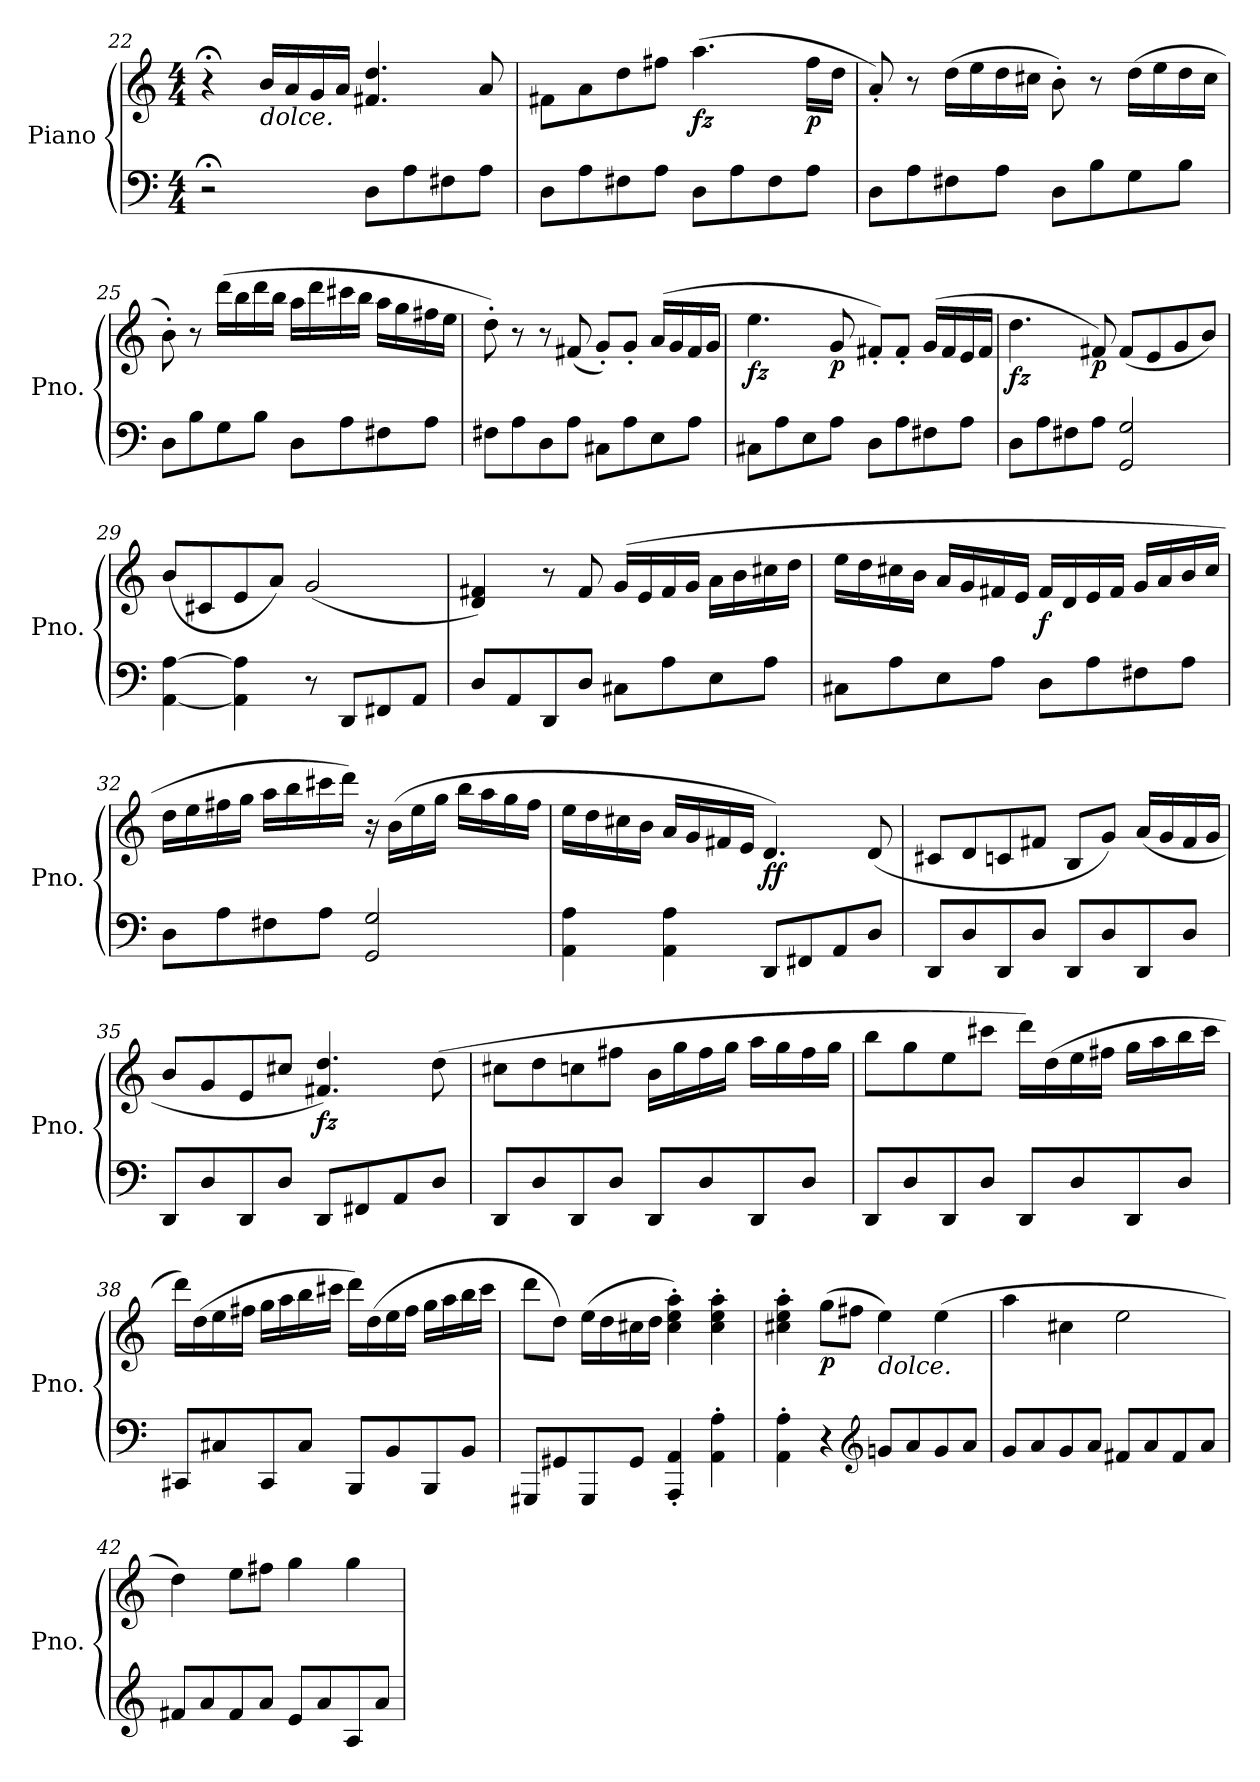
**kern	**kern	**dynam
*part1	*part1	*part1
*staff2	*staff1	*staff1/2
*I"Piano	*	*
*I'Pno.	*	*
!!LO:LB:g=z
*clefF4	*clefG2	*
*k[]	*k[]	*
*M4/4	*M4/4	*
=22	=22	=22
2r;<	4r;<	.
!	!LO:TX:b:i:t=dolce.	!
.	(>16b/LL	.
.	16a/	.
.	16g/	.
.	16a/JJ	.
8D\L	4.f#X/ 4.dd/	.
8A\	.	.
8F#X\	.	.
8A\J	8a/	.
=23	=23	=23
8D\L	8f#X\L	.
8A\	8a\	.
8F#X\	8dd\	.
8A\J	8ff#X\J	.
!	!	!LO:DY:b
8D\L	(4.aa\	fz
8A\	.	.
8F#\	.	.
!	!	!LO:DY:b
8A\J	16ff#\LL	p
.	16dd\JJ	.
=24	=24	=24
8D\L	8a'/)	.
8A\	8r	.
8F#X\	(>16dd\LL	.
.	16ee\	.
8A\J	16dd\	.
.	16cc#X\JJ	.
8D\L	8b'\)	.
8B\	8r	.
8G\	(>16dd\LL	.
.	16ee\	.
8B\J	16dd\	.
.	16cc#\JJ	.
!!LO:LB:g=z
=25	=25	=25
8D\L	8b'\)	.
8B\	8r	.
8G\	(>16ddd\LL	.
.	16bb\	.
8B\J	16ddd\	.
.	16bb\JJ	.
8D\L	16aa\LL	.
.	16ddd\	.
8A\	16ccc#X\	.
.	16bb\JJ	.
8F#X\	16aa\LL	.
.	16gg\	.
8A\J	16ff#X\	.
.	16ee\JJ	.
=26	=26	=26
8F#X<\L	8dd'\)	.
8A\	8r	.
8D<\	8r	.
8A\J	(<8f#X/	.
8C#X\L	8g'/L)	.
8A\	8g'/J	.
8E\	(<16a/LL	.
.	16g/	.
8A\J	16f#/	.
.	16g/JJ	.
=27	=27	=27
!	!	!LO:DY:b
8C#X\L	4.ee\	fz
8A\	.	.
8E\	.	.
!	!	!LO:DY:b
8A\J	8g/	p
8D<\L	8f#X'/L)	.
8A\	8f#'/J	.
8F#X\	(<16g/LL	.
.	16f#/	.
8A\J	16e/	.
.	16f#/JJ	.
!!LO:LB:g=z
=28	=28	=28
!	!	!LO:DY:b
8D\L	4.dd\	fz
8A\	.	.
8F#X\	.	.
!	!	!LO:DY:b
8A\J	8f#X/)	p
2GG/ 2G/	(<8f#/L	.
.	8e/	.
.	8g/	.
.	8b/J)	.
=29	=29	=29
[4AA\ [4A\	(<8b/L	.
.	8c#X/	.
4AA\] 4A\]	8e/	.
.	8a/J)	.
8r	(<2g/	.
8DD/L	.	.
8FF#X/	.	.
8AA/J	.	.
=30	=30	=30
8D/L	4d/ 4f#X/)	.
8AA/	.	.
8DD/	8r	.
8D/J	8f#/	.
8C#X<\L	(>16g/LL	.
.	16e/	.
8A\	16f#/	.
.	16g/JJ	.
8E\	16a\LL	.
.	16b\	.
8A\J	16cc#X\	.
.	16dd\JJ	.
!!LO:LB:g=z
=31	=31	=31
8C#X\L	16ee\LL	.
.	16dd\	.
8A\	16cc#X\	.
.	16b\JJ	.
8E\	16a/LL	.
.	16g/	.
8A\J	16f#X/	.
.	16e/JJ	.
!	!	!LO:DY:b
8D<\L	16f#/LL	f
.	16d/	.
8A\	16e/	.
.	16f#/JJ	.
8F#X\	16g/LL	.
.	16a/	.
8A\J	16b/	.
.	16cc#/JJ	.
=32	=32	=32
8D\L	16dd\LL	.
.	16ee\	.
8A\	16ff#X\	.
.	16gg\JJ	.
8F#X\	16aa\LL	.
.	16bb\	.
8A\J	16ccc#X\	.
.	16ddd\JJ)	.
2GG/ 2G/	16r	.
.	(>16b\LL	.
.	16ee\	.
.	16gg\JJ	.
.	16bb\LL	.
.	16aa\	.
.	16gg\	.
.	16ff#\JJ	.
!!LO:PB:g=z
=33	=33	=33
4AA\ 4A\	16ee\LL	.
.	16dd\	.
.	16cc#X\	.
.	16b\JJ	.
4AA\ 4A\	16a/LL	.
.	16g/	.
.	16f#X/	.
.	16e/JJ	.
!	!	!LO:DY:b
8DD/L	4.d/)	ff
8FF#X/	.	.
8AA/	.	.
8D/J	(<8d/	.
=34	=34	=34
8DD/L	8c#X/L	.
8D/	8d/	.
8DD/	8cn/	.
8D/J	8f#X/J	.
8DD/L	8B/L	.
8D/	8g/J)	.
8DD/	(<16a/LL	.
.	16g/	.
8D/J	16f#/	.
.	16g/JJ	.
=35	=35	=35
8DD/L	8b/L	.
8D/	8g/	.
8DD/	8e/	.
8D/J	8cc#X/J	.
!	!	!LO:DY:b
8DD/L	4.f#X/ 4.dd/)	fz
8FF#X/	.	.
8AA/	.	.
8D/J	(>8dd\	.
!!LO:LB:g=z
=36	=36	=36
8DD/L	8cc#X\L	.
8D/	8dd\	.
8DD/	8ccn\	.
8D/J	8ff#X\J	.
8DD/L	16b\LL	.
.	16gg\	.
8D/	16ff#\	.
.	16gg\JJ	.
8DD/	16aa\LL	.
.	16gg\	.
8D/J	16ff#\	.
.	16gg\JJ	.
=37	=37	=37
8DD/L	8bb\L	.
8D/	8gg\	.
8DD/	8ee\	.
8D/J	8ccc#X\J	.
8DD/L	16ddd\LL)	.
.	(>16dd\	.
8D/	16ee\	.
.	16ff#X\JJ	.
8DD/	16gg\LL	.
.	16aa\	.
8D/J	16bb\	.
.	16ccc#\JJ	.
!!LO:LB:g=z
=38	=38	=38
8CC#X/L	16ddd\LL)	.
.	(>16dd\	.
8C#X/	16ee\	.
.	16ff#X\JJ	.
8CC#/	16gg\LL	.
.	16aa\	.
8C#/J	16bb\	.
.	16ccc#X\JJ	.
8BBB/L	16ddd\LL)	.
.	(>16dd\	.
8BB/	16ee\	.
.	16ff#\JJ	.
8BBB/	16gg\LL	.
.	16aa\	.
8BB/J	16bb\	.
.	16ccc#\JJ	.
=39	=39	=39
8GGG#X/L	8ddd\L	.
8GG#X/	8dd\J)	.
8GGG#/	(>16ee\LL	.
.	16dd\	.
8GG#/J	16cc#X\	.
.	16dd\JJ	.
4AAA/' 4AA/'	4cc#\' 4ee\' 4aa\')	.
4AA\' 4A\'	4cc#\' 4ee\' 4aa\'	.
=40	=40	=40
4AA\' 4A\'	4cc#X\' 4ee\' 4aa\'	.
!	!	!LO:DY:b
4r	(>8gg\L	p
.	8ff#X\J	.
*clefG2	*	*
!	!LO:TX:b:i:t=dolce.	!
8gn</L	4ee\)	.
8a</	.	.
8g/	(>4ee\	.
8a/J	.	.
!!LO:LB:g=z
=41	=41	=41
8g/L	4aa\	.
8a/	.	.
8g/	4cc#X\	.
8a/J	.	.
8f#X</L	2ee\	.
8a</	.	.
8f#/	.	.
8a/J	.	.
=42	=42	=42
8f#X/L	4dd\)	.
8a/	.	.
8f#/	8ee\L	.
8a/J	8ff#X\J	.
8e</L	4gg\	.
8a/	.	.
8A/	4gg\	.
8a/J	.	.
=	=	=
*-	*-	*-
